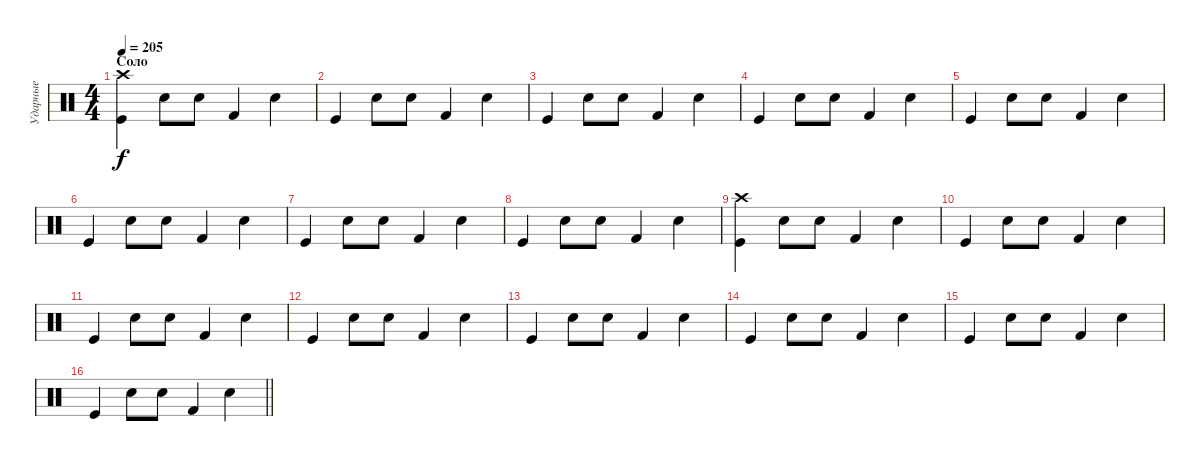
\track ("Ударные" "Ударные") {instrument percussion}
\staff {score}
\articulation defaults
\ts (4 4)
\section ("" "Соло")
\tempo 205
\clef neutral
\ks c
("Kick (hit)" "Crash high (hit)").4{dy f} "Snare (hit) 2".8 "Snare (hit) 2".8 "Kick (hit) 2".4 "Snare (hit) 2".4 |
"Kick (hit)".4 "Snare (hit) 2".8 "Snare (hit) 2".8 "Kick (hit) 2".4 "Snare (hit) 2".4 |
"Kick (hit)".4 "Snare (hit) 2".8 "Snare (hit) 2".8 "Kick (hit) 2".4 "Snare (hit) 2".4 |
"Kick (hit)".4 "Snare (hit) 2".8 "Snare (hit) 2".8 "Kick (hit) 2".4 "Snare (hit) 2".4 |
"Kick (hit)".4 "Snare (hit) 2".8 "Snare (hit) 2".8 "Kick (hit) 2".4 "Snare (hit) 2".4 |
"Kick (hit)".4 "Snare (hit) 2".8 "Snare (hit) 2".8 "Kick (hit) 2".4 "Snare (hit) 2".4 |
"Kick (hit)".4 "Snare (hit) 2".8 "Snare (hit) 2".8 "Kick (hit) 2".4 "Snare (hit) 2".4 |
"Kick (hit)".4 "Snare (hit) 2".8 "Snare (hit) 2".8 "Kick (hit) 2".4 "Snare (hit) 2".4 |
("Kick (hit)" "Crash high (hit)").4 "Snare (hit) 2".8 "Snare (hit) 2".8 "Kick (hit) 2".4 "Snare (hit) 2".4 |
"Kick (hit)".4 "Snare (hit) 2".8 "Snare (hit) 2".8 "Kick (hit) 2".4 "Snare (hit) 2".4 |
"Kick (hit)".4 "Snare (hit) 2".8 "Snare (hit) 2".8 "Kick (hit) 2".4 "Snare (hit) 2".4 |
"Kick (hit)".4 "Snare (hit) 2".8 "Snare (hit) 2".8 "Kick (hit) 2".4 "Snare (hit) 2".4 |
"Kick (hit)".4 "Snare (hit) 2".8 "Snare (hit) 2".8 "Kick (hit) 2".4 "Snare (hit) 2".4 |
"Kick (hit)".4 "Snare (hit) 2".8 "Snare (hit) 2".8 "Kick (hit) 2".4 "Snare (hit) 2".4 |
"Kick (hit)".4 "Snare (hit) 2".8 "Snare (hit) 2".8 "Kick (hit) 2".4 "Snare (hit) 2".4 |
\barLineRight lightlight "Kick (hit)".4 "Snare (hit) 2".8 "Snare (hit) 2".8 "Kick (hit) 2".4 "Snare (hit) 2".4
